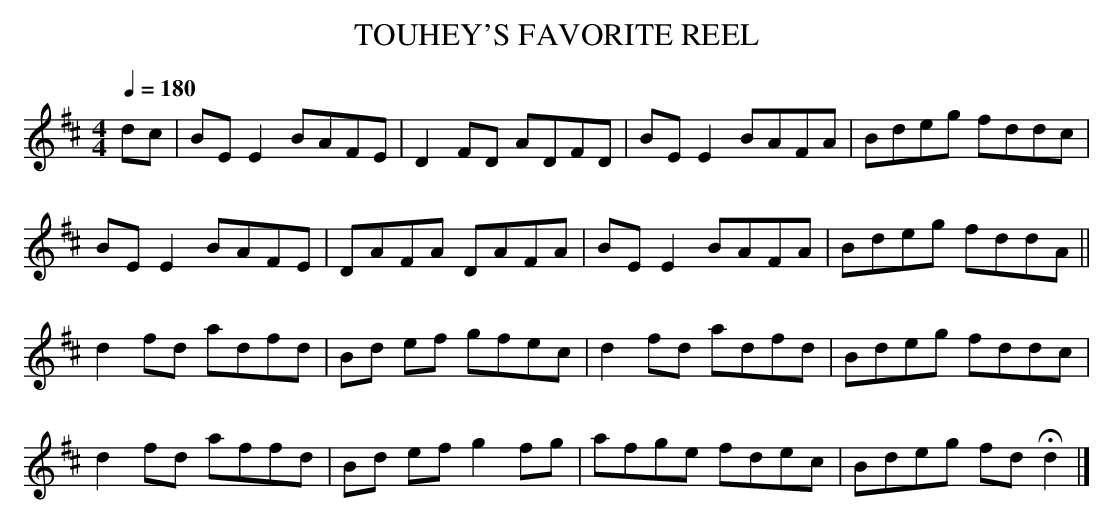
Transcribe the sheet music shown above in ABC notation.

X:1
T:TOUHEY'S FAVORITE REEL
M:4/4
L:1/8
Q:1/4=180
K:D
dc|BEE2 BAFE|D2FD ADFD|BEE2 BAFA|Bdeg fddc|
BE E2 BAFE|DAFA DAFA|BE E2 BAFA|Bdeg fddA||
d2 fd adfd|Bd ef gfec|d2 fd adfd|Bdeg fddc|
d2 fd affd|Bd ef g2 fg|afge fdec|Bdeg fdHd2|]
